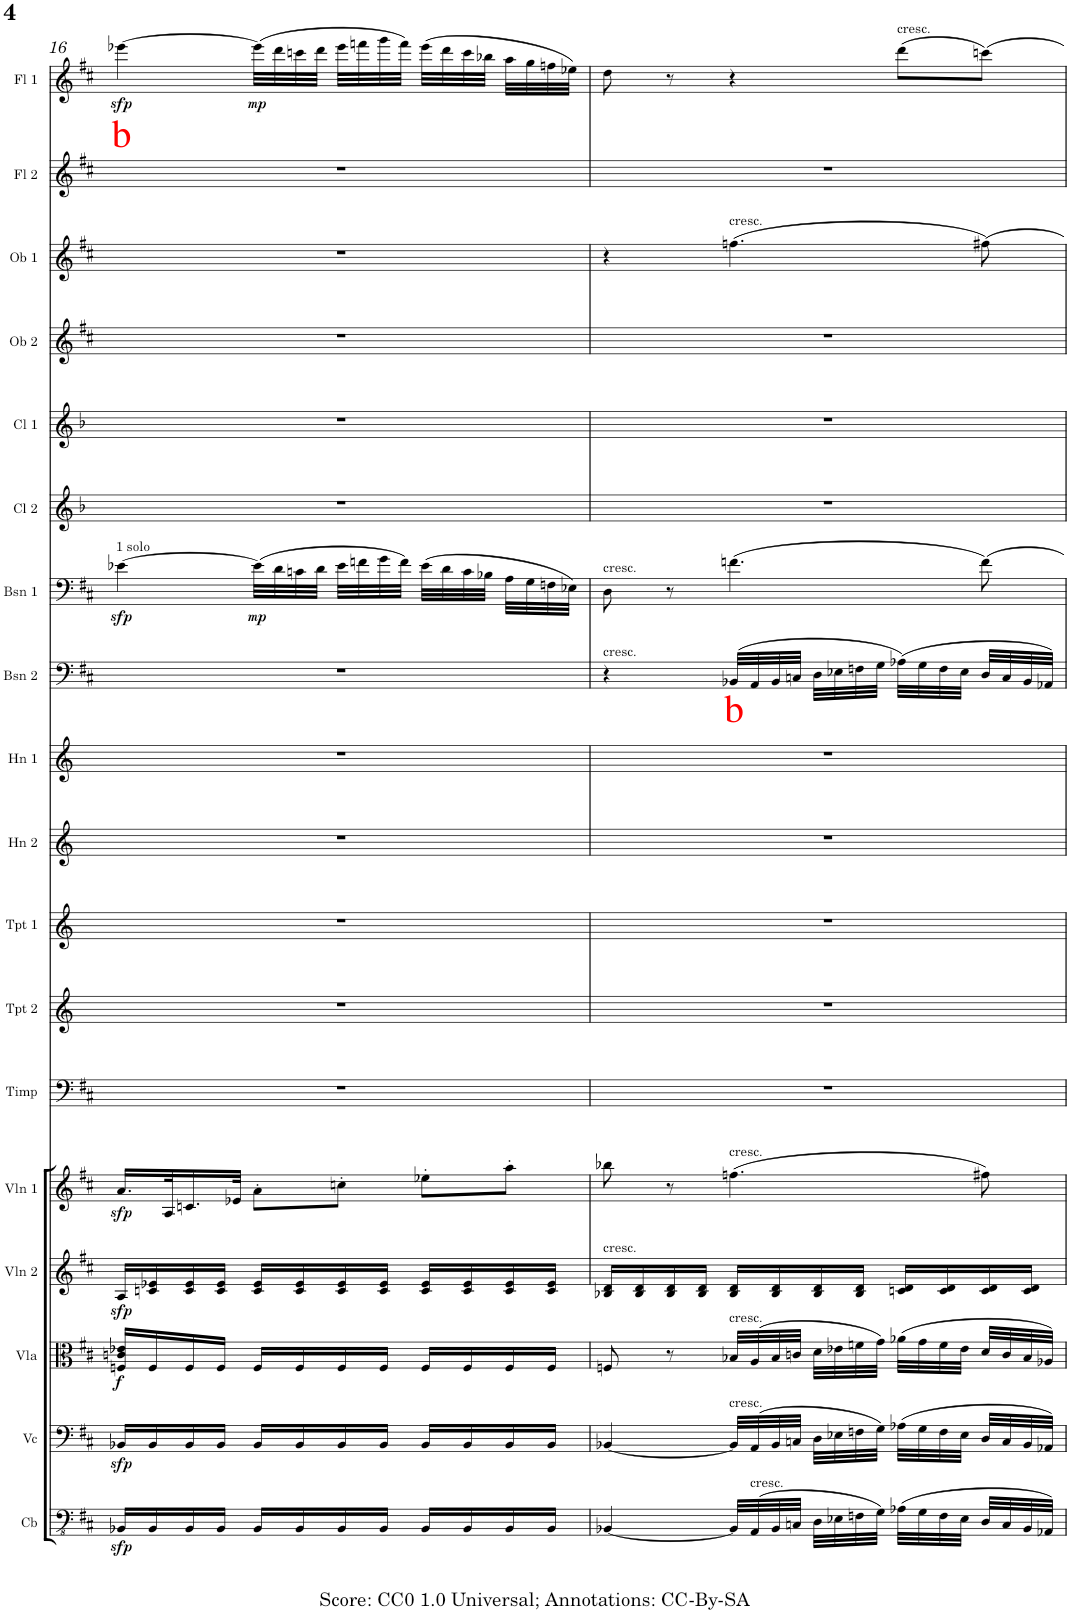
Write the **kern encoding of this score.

**kern	**dynam	**kern	**dynam	**kern	**dynam	**kern	**dynam	**kern	**dynam	**kern	**kern	**kern	**kern	**kern	**kern	**text	**kern	**dynam	**kern	**kern	**kern	**kern	**kern	**kern	**text	**dynam
*part18	*part18	*part17	*part17	*part16	*part16	*part15	*part15	*part14	*part14	*part13	*part12	*part11	*part10	*part9	*part8	*part8	*part7	*part7	*part6	*part5	*part4	*part3	*part2	*part1	*part1	*part1
*staff18	*staff18	*staff17	*staff17	*staff16	*staff16	*staff15	*staff15	*staff14	*staff14	*staff13	*staff12	*staff11	*staff10	*staff9	*staff8	*staff8	*staff7	*staff7	*staff6	*staff5	*staff4	*staff3	*staff2	*staff1	*staff1	*staff1
*I"Contrabass	*	*I"Violoncello	*	*I"Viola	*	*I"Violin 2	*	*I"Violin 1	*	*I"Timpani	*I"D Trumpet 2	*I"D Trumpet 1	*I"D Horn 2	*I"D Horn 1	*I"Bassoon 2	*	*I"Bassoon 1	*	*I"A Clarinet 2	*I"A Clarinet 1	*I"Oboe 2	*I"Oboe 1	*I"Flute 2	*I"Flute 1	*	*
*I'Cb	*	*I'Vc	*	*I'Vla	*	*I'Vln 2	*	*I'Vln 1	*	*I'Timp	*I'Tpt 2	*I'Tpt 1	*I'Hn 2	*I'Hn 1	*I'Bsn 2	*	*I'Bsn 1	*	*I'Cl 2	*I'Cl 1	*I'Ob 2	*I'Ob 1	*I'Fl 2	*I'Fl 1	*	*
!!LO:PB:g=z
*clefFv4	*	*clefF4	*	*clefC3	*	*clefG2	*	*clefG2	*	*clefF4	*clefG2	*clefG2	*clefG2	*clefG2	*clefF4	*	*clefF4	*	*clefG2	*clefG2	*clefG2	*clefG2	*clefG2	*clefG2	*	*
*	*	*	*	*	*	*	*	*	*	*	*Trd-1c-2	*Trd-1c-2	*Trd6c10	*Trd6c10	*	*	*	*	*Trd2c3	*Trd2c3	*	*	*	*	*	*
*k[f#c#]	*	*k[f#c#]	*	*k[f#c#]	*	*k[f#c#]	*	*k[f#c#]	*	*k[f#c#]	*k[]	*k[]	*k[]	*k[]	*k[f#c#]	*	*k[f#c#]	*	*k[b-]	*k[b-]	*k[f#c#]	*k[f#c#]	*k[f#c#]	*k[f#c#]	*	*
*M3/4	*	*M3/4	*	*M3/4	*	*M3/4	*	*M3/4	*	*M3/4	*M3/4	*M3/4	*M3/4	*M3/4	*M3/4	*	*M3/4	*	*M3/4	*M3/4	*M3/4	*M3/4	*M3/4	*M3/4	*	*
=16	=16	=16	=16	=16	=16	=16	=16	=16	=16	=16	=16	=16	=16	=16	=16	=16	=16	=16	=16	=16	=16	=16	=16	=16	=16	=16
!	!	!	!	!	!	!	!	!	!	!	!	!	!	!	!	!	!LO:TX:a:t=1 solo	!	!	!	!	!	!	!	!	!
!	!LO:DY:b	!	!LO:DY:b	!	!LO:DY:b	!	!LO:DY:b	!	!LO:DY:b	!	!	!	!	!	!	!	!	!LO:DY:b	!	!	!	!	!	!	!LO:LY:b:color=#FF0000	!LO:DY:b
16BBB-X/LL	sfp	16BB-X/LL	sfp	16Fn/ 16cn/ 16e-X/LL	f	16A/LL	sfp	16.a/LL	sfp	2.r	2.r	2.r	2.r	2.r	2.r	.	[4e-X\	sfp	2.r	2.r	2.r	2.r	2.r	[4eee-X\	b	sfp
16BBB-/	.	16BB-/	.	16F/	.	16cn/ 16e-X/	.	.	.	.	.	.	.	.	.	.	.	.	.	.	.	.	.	.	.	.
.	.	.	.	.	.	.	.	32A/K	.	.	.	.	.	.	.	.	.	.	.	.	.	.	.	.	.	.
16BBB-/	.	16BB-/	.	16F/	.	16c/ 16e-/	.	16.cn/	.	.	.	.	.	.	.	.	.	.	.	.	.	.	.	.	.	.
16BBB-/JJ	.	16BB-/JJ	.	16F/JJ	.	16c/ 16e-/JJ	.	.	.	.	.	.	.	.	.	.	.	.	.	.	.	.	.	.	.	.
.	.	.	.	.	.	.	.	32e-X/JJk	.	.	.	.	.	.	.	.	.	.	.	.	.	.	.	.	.	.
!	!	!	!	!	!	!	!	!	!	!	!	!	!	!	!	!	!	!LO:DY:b	!	!	!	!	!	!	!	!LO:DY:b
16BBB-/LL	.	16BB-/LL	.	16F/LL	.	16c/ 16e-/LL	.	8a'\L	.	.	.	.	.	.	.	.	(32e-\LLL]	mp	.	.	.	.	.	(32eee-\LLL]	.	mp
.	.	.	.	.	.	.	.	.	.	.	.	.	.	.	.	.	32d\	.	.	.	.	.	.	32ddd\	.	.
16BBB-/	.	16BB-/	.	16F/	.	16c/ 16e-/	.	.	.	.	.	.	.	.	.	.	32cn\	.	.	.	.	.	.	32cccn\	.	.
.	.	.	.	.	.	.	.	.	.	.	.	.	.	.	.	.	32d\JJJ	.	.	.	.	.	.	32ddd\JJJ	.	.
16BBB-/	.	16BB-/	.	16F/	.	16c/ 16e-/	.	8ccn'\J	.	.	.	.	.	.	.	.	32e-\LLL	.	.	.	.	.	.	32eee-\LLL	.	.
.	.	.	.	.	.	.	.	.	.	.	.	.	.	.	.	.	32fn\	.	.	.	.	.	.	32fffn\	.	.
16BBB-/JJ	.	16BB-/JJ	.	16F/JJ	.	16c/ 16e-/JJ	.	.	.	.	.	.	.	.	.	.	32g\	.	.	.	.	.	.	32ggg\	.	.
.	.	.	.	.	.	.	.	.	.	.	.	.	.	.	.	.	32f\JJJ)	.	.	.	.	.	.	32fff\JJJ)	.	.
16BBB-/LL	.	16BB-/LL	.	16F/LL	.	16c/ 16e-/LL	.	8ee-X'\L	.	.	.	.	.	.	.	.	(32e-\LLL	.	.	.	.	.	.	(32eee-\LLL	.	.
.	.	.	.	.	.	.	.	.	.	.	.	.	.	.	.	.	32d\	.	.	.	.	.	.	32ddd\	.	.
16BBB-/	.	16BB-/	.	16F/	.	16c/ 16e-/	.	.	.	.	.	.	.	.	.	.	32c\	.	.	.	.	.	.	32ccc\	.	.
.	.	.	.	.	.	.	.	.	.	.	.	.	.	.	.	.	32B-X\JJJ	.	.	.	.	.	.	32bb-X\JJJ	.	.
16BBB-/	.	16BB-/	.	16F/	.	16c/ 16e-/	.	8aa'\J	.	.	.	.	.	.	.	.	32A\LLL	.	.	.	.	.	.	32aa\LLL	.	.
.	.	.	.	.	.	.	.	.	.	.	.	.	.	.	.	.	32G\	.	.	.	.	.	.	32gg\	.	.
16BBB-/JJ	.	16BB-/JJ	.	16F/JJ	.	16c/ 16e-/JJ	.	.	.	.	.	.	.	.	.	.	32Fn\	.	.	.	.	.	.	32ffn\	.	.
.	.	.	.	.	.	.	.	.	.	.	.	.	.	.	.	.	32E-X\JJJ)	.	.	.	.	.	.	32ee-X\JJJ)	.	.
=17	=17	=17	=17	=17	=17	=17	=17	=17	=17	=17	=17	=17	=17	=17	=17	=17	=17	=17	=17	=17	=17	=17	=17	=17	=17	=17
!	!	!	!	!	!	!	!	!	!	!	!	!	!	!	!	!	!LO:TX:a:t=cresc.	!	!	!	!	!	!	!	!	!
!	!	!	!	!	!	!	!	!	!	!	!	!	!	!	!LO:TX:a:t=cresc.	!	!	!	!	!	!	!	!	!	!	!
!	!	!	!	!	!	!LO:TX:a:t=cresc.	!	!	!	!	!	!	!	!	!	!	!	!	!	!	!	!	!	!	!	!
[4BBB-X/	.	[4BB-X/	.	8Fn/	.	16B-X/ 16d/LL	.	8bb-X\	.	2.r	2.r	2.r	2.r	2.r	4r	.	8D\	.	2.r	2.r	2.r	4r	2.r	8dd\	.	.
.	.	.	.	.	.	16B-/ 16d/	.	.	.	.	.	.	.	.	.	.	.	.	.	.	.	.	.	.	.	.
.	.	.	.	8r	.	16B-/ 16d/	.	8r	.	.	.	.	.	.	.	.	8r	.	.	.	.	.	.	8r	.	.
.	.	.	.	.	.	16B-/ 16d/JJ	.	.	.	.	.	.	.	.	.	.	.	.	.	.	.	.	.	.	.	.
!	!	!	!	!	!	!	!	!	!	!	!	!	!	!	!	!	!	!	!	!	!	!LO:TX:a:t=cresc.	!	!	!	!
!	!	!	!	!	!	!	!	!LO:TX:a:t=cresc.	!	!	!	!	!	!	!	!	!	!	!	!	!	!	!	!	!	!
!	!	!	!	!LO:TX:a:t=cresc.	!	!	!	!	!	!	!	!	!	!	!	!	!	!	!	!	!	!	!	!	!	!
!	!	!LO:TX:a:t=cresc.	!	!	!	!	!	!	!	!	!	!	!	!	!	!	!	!	!	!	!	!	!	!	!	!
!	!	!	!	!	!	!	!	!	!	!	!	!	!	!	!	!LO:LY:b:color=#FF0000	!	!	!	!	!	!	!	!	!	!
32BBB-/LLL]	.	32BB-/LLL]	.	32B-X/LLL	.	16B-/ 16d/LL	.	(4.ffn\	.	.	.	.	.	.	(32BB-X/LLL	b	(4.fn\	.	.	.	.	(4.ffn\	.	4r	.	.
!LO:TX:a:t=cresc.	!	!	!	!	!	!	!	!	!	!	!	!	!	!	!	!	!	!	!	!	!	!	!	!	!	!
(32AAA/	.	(32AA/	.	(32A/	.	.	.	.	.	.	.	.	.	.	32AA/	.	.	.	.	.	.	.	.	.	.	.
32BBB-/	.	32BB-/	.	32B-/	.	16B-/ 16d/	.	.	.	.	.	.	.	.	32BB-/	.	.	.	.	.	.	.	.	.	.	.
32CCn/JJJ	.	32Cn/JJJ	.	32cn/JJJ	.	.	.	.	.	.	.	.	.	.	32Cn/JJJ	.	.	.	.	.	.	.	.	.	.	.
32DD\LLL	.	32D\LLL	.	32d\LLL	.	16B-/ 16d/	.	.	.	.	.	.	.	.	32D\LLL	.	.	.	.	.	.	.	.	.	.	.
32EE-X\	.	32E-X\	.	32e-X\	.	.	.	.	.	.	.	.	.	.	32E-X\	.	.	.	.	.	.	.	.	.	.	.
32FFn\	.	32Fn\	.	32fn\	.	16B-/ 16d/JJ	.	.	.	.	.	.	.	.	32Fn\	.	.	.	.	.	.	.	.	.	.	.
32GG\JJJ)	.	32G\JJJ)	.	32g\JJJ)	.	.	.	.	.	.	.	.	.	.	32G\JJJ	.	.	.	.	.	.	.	.	.	.	.
!	!	!	!	!	!	!	!	!	!	!	!	!	!	!	!	!	!	!	!	!	!	!	!	!LO:TX:a:t=cresc.	!	!
(32AA-X\LLL	.	(32A-X\LLL	.	(32a-X\LLL	.	16cn/ 16d/LL	.	.	.	.	.	.	.	.	(32A-X\LLL)	.	.	.	.	.	.	.	.	(8ddd\L	.	.
32GG\	.	32G\	.	32g\	.	.	.	.	.	.	.	.	.	.	32G\	.	.	.	.	.	.	.	.	.	.	.
32FF\	.	32F\	.	32f\	.	16c/ 16d/	.	.	.	.	.	.	.	.	32F\	.	.	.	.	.	.	.	.	.	.	.
32EE-\JJJ	.	32E-\JJJ	.	32e-\JJJ	.	.	.	.	.	.	.	.	.	.	32E-\JJJ	.	.	.	.	.	.	.	.	.	.	.
32DD/LLL	.	32D/LLL	.	32d/LLL	.	16c/ 16d/	.	8ff#X\)	.	.	.	.	.	.	32D/LLL	.	8f\)	.	.	.	.	8ff#X\)	.	8cccn\J)	.	.
32CC/	.	32C/	.	32c/	.	.	.	.	.	.	.	.	.	.	32C/	.	.	.	.	.	.	.	.	.	.	.
32BBB-/	.	32BB-/	.	32B-/	.	16c/ 16d/JJ	.	.	.	.	.	.	.	.	32BB-/	.	.	.	.	.	.	.	.	.	.	.
32AAA-X/JJJ)	.	32AA-X/JJJ)	.	32A-X/JJJ)	.	.	.	.	.	.	.	.	.	.	32AA-X/JJJ)	.	.	.	.	.	.	.	.	.	.	.
=	=	=	=	=	=	=	=	=	=	=	=	=	=	=	=	=	=	=	=	=	=	=	=	=	=	=
*-	*-	*-	*-	*-	*-	*-	*-	*-	*-	*-	*-	*-	*-	*-	*-	*-	*-	*-	*-	*-	*-	*-	*-	*-	*-	*-
